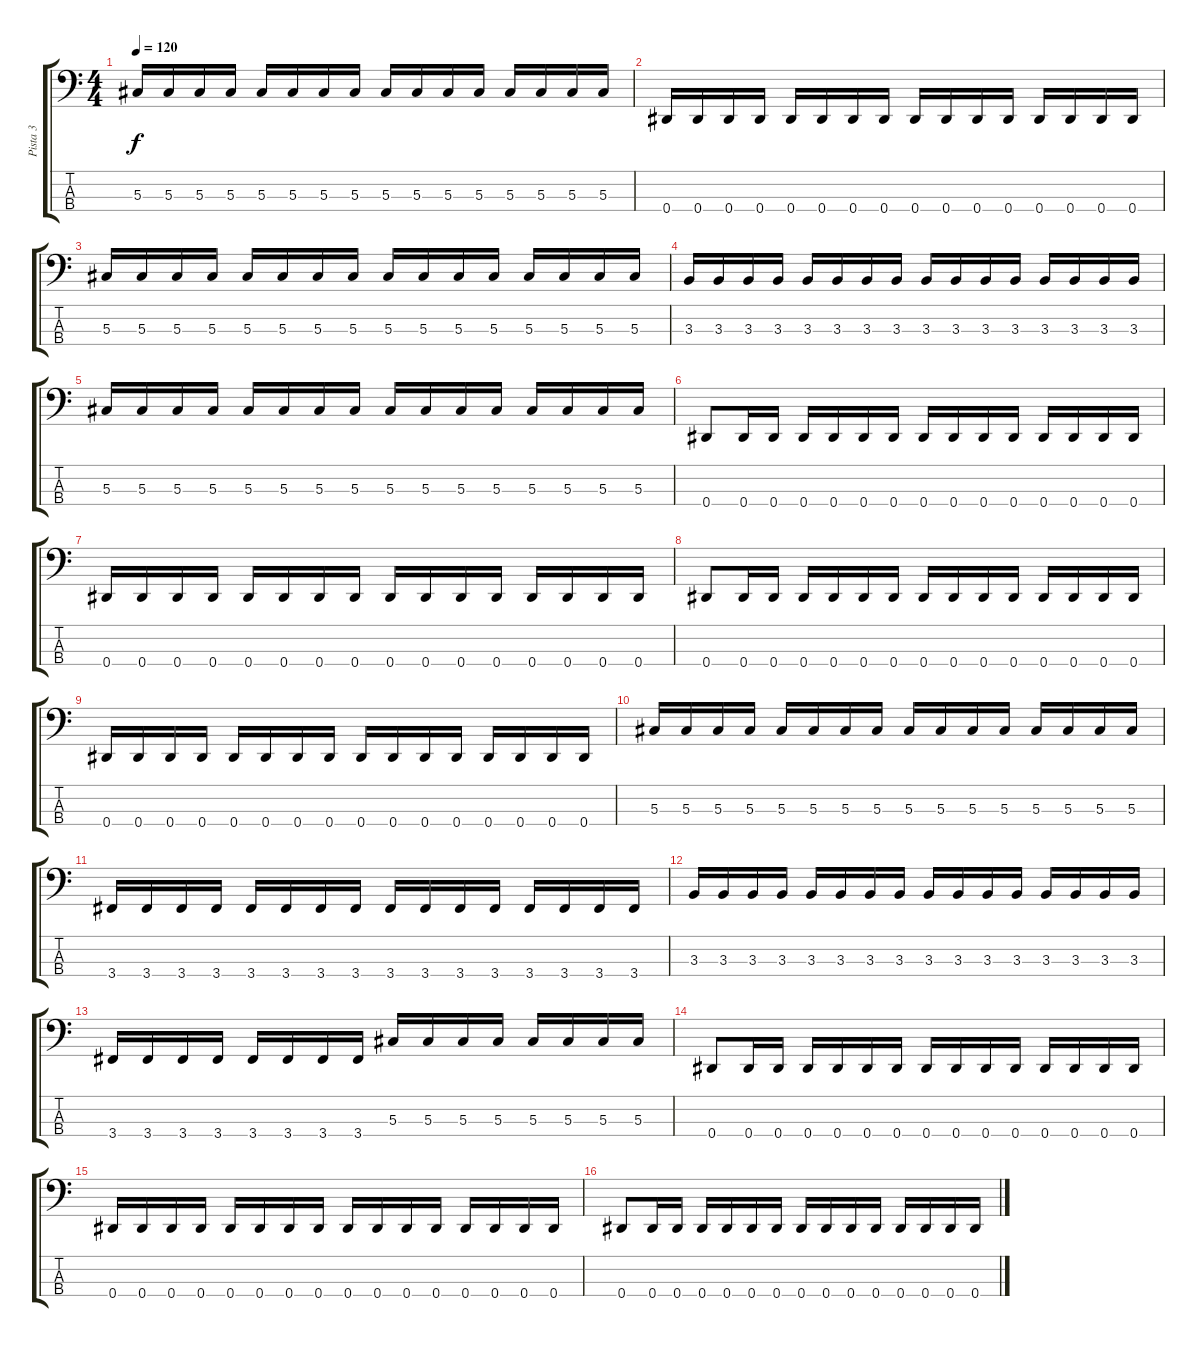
\track ("Pista 3" "Pista 3") {instrument electricbassfinger}
\staff {score tabs}
\tuning (Gb2 Db2 Ab1 Eb1) {hide}
\ts (4 4)
\tempo 120
\clef f4
\ks c
5.3.16{dy f} 5.3.16 5.3.16 5.3.16 5.3.16 5.3.16 5.3.16 5.3.16 5.3.16 5.3.16 5.3.16 5.3.16 5.3.16 5.3.16 5.3.16 5.3.16 |
0.4.16 0.4.16 0.4.16 0.4.16 0.4.16 0.4.16 0.4.16 0.4.16 0.4.16 0.4.16 0.4.16 0.4.16 0.4.16 0.4.16 0.4.16 0.4.16 |
5.3.16 5.3.16 5.3.16 5.3.16 5.3.16 5.3.16 5.3.16 5.3.16 5.3.16 5.3.16 5.3.16 5.3.16 5.3.16 5.3.16 5.3.16 5.3.16 |
3.3.16 3.3.16 3.3.16 3.3.16 3.3.16 3.3.16 3.3.16 3.3.16 3.3.16 3.3.16 3.3.16 3.3.16 3.3.16 3.3.16 3.3.16 3.3.16 |
5.3.16 5.3.16 5.3.16 5.3.16 5.3.16 5.3.16 5.3.16 5.3.16 5.3.16 5.3.16 5.3.16 5.3.16 5.3.16 5.3.16 5.3.16 5.3.16 |
0.4.8 0.4.16 0.4.16 0.4.16 0.4.16 0.4.16 0.4.16 0.4.16 0.4.16 0.4.16 0.4.16 0.4.16 0.4.16 0.4.16 0.4.16 |
0.4.16 0.4.16 0.4.16 0.4.16 0.4.16 0.4.16 0.4.16 0.4.16 0.4.16 0.4.16 0.4.16 0.4.16 0.4.16 0.4.16 0.4.16 0.4.16 |
0.4.8 0.4.16 0.4.16 0.4.16 0.4.16 0.4.16 0.4.16 0.4.16 0.4.16 0.4.16 0.4.16 0.4.16 0.4.16 0.4.16 0.4.16 |
0.4.16 0.4.16 0.4.16 0.4.16 0.4.16 0.4.16 0.4.16 0.4.16 0.4.16 0.4.16 0.4.16 0.4.16 0.4.16 0.4.16 0.4.16 0.4.16 |
5.3.16 5.3.16 5.3.16 5.3.16 5.3.16 5.3.16 5.3.16 5.3.16 5.3.16 5.3.16 5.3.16 5.3.16 5.3.16 5.3.16 5.3.16 5.3.16 |
3.4.16 3.4.16 3.4.16 3.4.16 3.4.16 3.4.16 3.4.16 3.4.16 3.4.16 3.4.16 3.4.16 3.4.16 3.4.16 3.4.16 3.4.16 3.4.16 |
3.3.16 3.3.16 3.3.16 3.3.16 3.3.16 3.3.16 3.3.16 3.3.16 3.3.16 3.3.16 3.3.16 3.3.16 3.3.16 3.3.16 3.3.16 3.3.16 |
3.4.16 3.4.16 3.4.16 3.4.16 3.4.16 3.4.16 3.4.16 3.4.16 5.3.16 5.3.16 5.3.16 5.3.16 5.3.16 5.3.16 5.3.16 5.3.16 |
0.4.8 0.4.16 0.4.16 0.4.16 0.4.16 0.4.16 0.4.16 0.4.16 0.4.16 0.4.16 0.4.16 0.4.16 0.4.16 0.4.16 0.4.16 |
0.4.16 0.4.16 0.4.16 0.4.16 0.4.16 0.4.16 0.4.16 0.4.16 0.4.16 0.4.16 0.4.16 0.4.16 0.4.16 0.4.16 0.4.16 0.4.16 |
0.4.8 0.4.16 0.4.16 0.4.16 0.4.16 0.4.16 0.4.16 0.4.16 0.4.16 0.4.16 0.4.16 0.4.16 0.4.16 0.4.16 0.4.16
